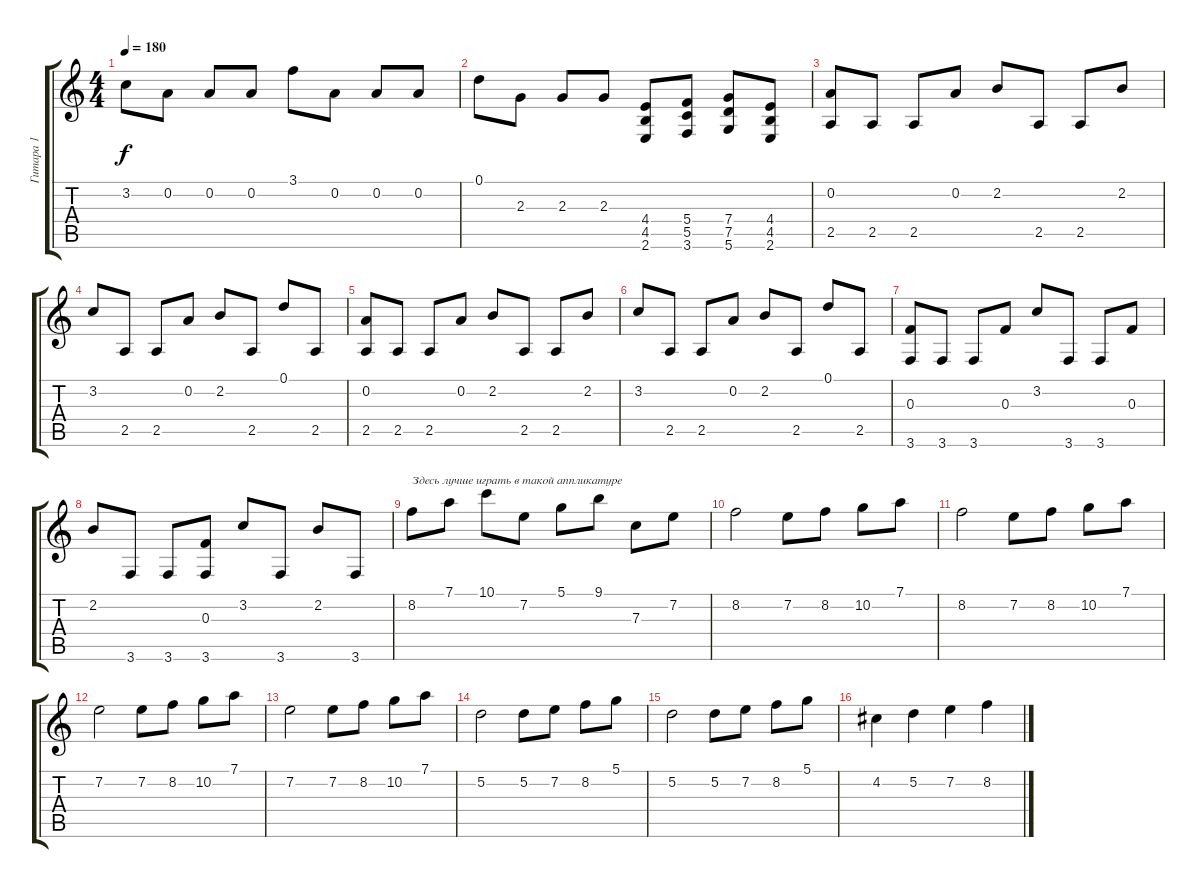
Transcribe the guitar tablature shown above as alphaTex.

\track ("Гитара 1" "Гитара 1") {instrument distortionguitar}
\staff {score tabs}
\tuning (D4 A3 F3 C3 G2 D2) {hide}
\ts (4 4)
\tempo 180
\clef g2
\ks c
3.2.8{dy f} 0.2.8 0.2.8 0.2.8 3.1.8 0.2.8 0.2.8 0.2.8 |
0.1.8 2.3.8 2.3.8 2.3.8 (4.4 4.5 2.6).8 (5.4 5.5 3.6).8 (7.4 7.5 5.6).8 (4.4 4.5 2.6).8 |
(0.2 2.5).8 2.5.8 2.5.8 0.2.8 2.2.8 2.5.8 2.5.8 2.2.8 |
3.2.8 2.5.8 2.5.8 0.2.8 2.2.8 2.5.8 0.1.8 2.5.8 |
(0.2 2.5).8 2.5.8 2.5.8 0.2.8 2.2.8 2.5.8 2.5.8 2.2.8 |
3.2.8 2.5.8 2.5.8 0.2.8 2.2.8 2.5.8 0.1.8 2.5.8 |
(0.3 3.6).8 3.6.8 3.6.8 0.3.8 3.2.8 3.6.8 3.6.8 0.3.8 |
2.2.8 3.6.8 3.6.8 (0.3 3.6).8 3.2.8 3.6.8 2.2.8 3.6.8 |
8.2.8{txt "Здесь лучше играть в такой аппликатуре"} 7.1.8 10.1.8 7.2.8 5.1.8 9.1.8 7.3.8 7.2.8 |
8.2.2 7.2.8 8.2.8 10.2.8 7.1.8 |
8.2.2 7.2.8 8.2.8 10.2.8 7.1.8 |
7.2.2 7.2.8 8.2.8 10.2.8 7.1.8 |
7.2.2 7.2.8 8.2.8 10.2.8 7.1.8 |
5.2.2 5.2.8 7.2.8 8.2.8 5.1.8 |
5.2.2 5.2.8 7.2.8 8.2.8 5.1.8 |
4.2.4 5.2.4 7.2.4 8.2.4
